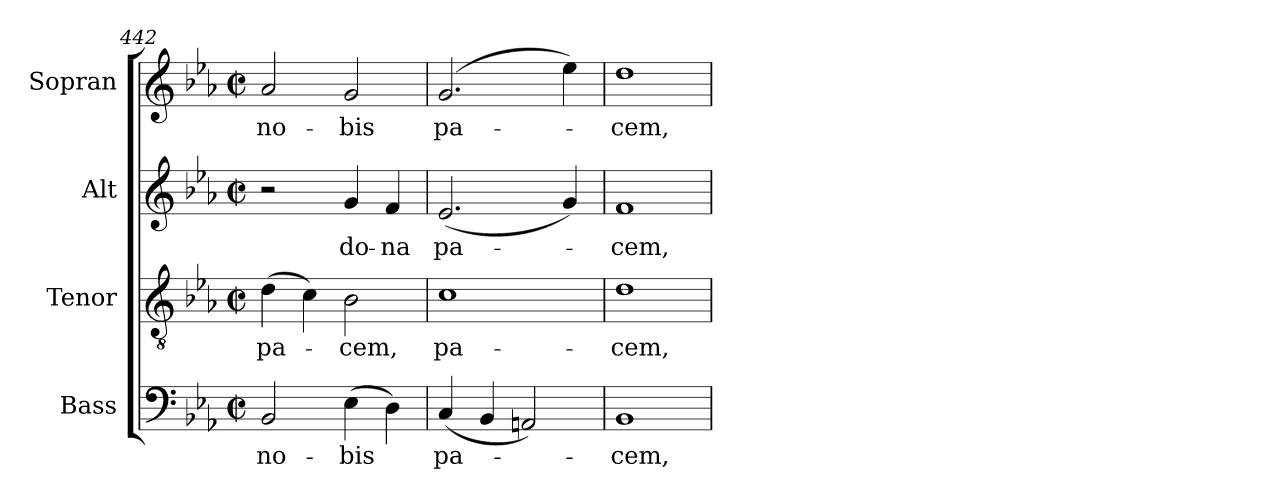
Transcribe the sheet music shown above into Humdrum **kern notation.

**kern	**text	**kern	**text	**kern	**text	**kern	**text
*part4	*part4	*part3	*part3	*part2	*part2	*part1	*part1
*staff4	*staff4	*staff3	*staff3	*staff2	*staff2	*staff1	*staff1
*I"Bass	*	*I"Tenor	*	*I"Alt	*	*I"Sopran	*
*I'B.	*	*I'T.	*	*I'A.	*	*I'S.	*
*clefF4	*	*clefGv2	*	*clefG2	*	*clefG2	*
*k[b-e-a-]	*	*k[b-e-a-]	*	*k[b-e-a-]	*	*k[b-e-a-]	*
*E-:	*	*E-:	*	*E-:	*	*E-:	*
*M2/2	*	*M2/2	*	*M2/2	*	*M2/2	*
*met(c|)	*	*met(c|)	*	*met(c|)	*	*met(c|)	*
=442	=442	=442	=442	=442	=442	=442	=442
!	!LO:LY:b	!	!LO:LY:b	!	!	!	!LO:LY:b
2BB-/	no-	(>4d\	pa-	2r	.	2a-/	no-
.	.	4c\)	.	.	.	.	.
!	!LO:LY:b	!	!LO:LY:b	!	!LO:LY:b	!	!LO:LY:b
(>4E-\	-bis	2B-\	-cem,	4g/	do-	2g/	-bis
!	!	!	!	!	!LO:LY:b	!	!
4D\)	.	.	.	4f/	-na	.	.
!!LO:LB:g=z
=443	=443	=443	=443	=443	=443	=443	=443
!	!LO:LY:b	!	!LO:LY:b	!	!LO:LY:b	!	!LO:LY:b
(<4C/	pa-	1c	pa-	(<2.e-/	pa-	(2.g/	pa-
4BB-/	.	.	.	.	.	.	.
2AAn/)	.	.	.	.	.	.	.
.	.	.	.	4g/)	.	4ee-\)	.
=444	=444	=444	=444	=444	=444	=444	=444
!	!LO:LY:b	!	!LO:LY:b	!	!LO:LY:b	!	!LO:LY:b
1BB-	-cem,	1d	-cem,	1f	-cem,	1dd	-cem,
=	=	=	=	=	=	=	=
*-	*-	*-	*-	*-	*-	*-	*-
